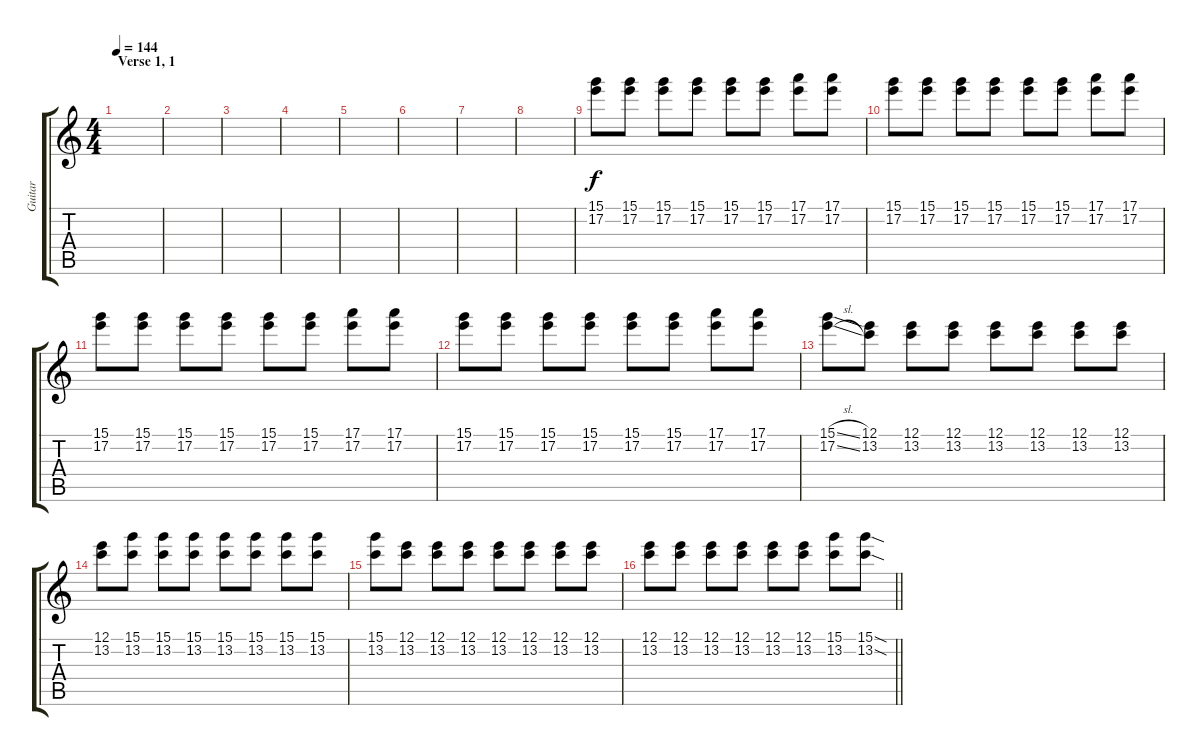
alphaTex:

\track ("Guitar" "Guitar") {instrument overdrivenguitar}
\staff {score tabs}
\tuning (E4 B3 G3 D3 A2 E2) {hide}
\ts (4 4)
\section ("" "Verse 1, 1")
\tempo 144
\clef g2
\ks c
|
|
|
|
|
|
|
|
(15.1 17.2).8{volume 7} (15.1 17.2).8 (15.1 17.2).8 (15.1 17.2).8 (15.1 17.2).8 (15.1 17.2).8 (17.1 17.2).8 (17.1 17.2).8 |
(15.1 17.2).8 (15.1 17.2).8 (15.1 17.2).8 (15.1 17.2).8 (15.1 17.2).8 (15.1 17.2).8 (17.1 17.2).8 (17.1 17.2).8 |
(15.1 17.2).8 (15.1 17.2).8 (15.1 17.2).8 (15.1 17.2).8 (15.1 17.2).8 (15.1 17.2).8 (17.1 17.2).8 (17.1 17.2).8 |
(15.1 17.2).8 (15.1 17.2).8 (15.1 17.2).8 (15.1 17.2).8 (15.1 17.2).8 (15.1 17.2).8 (17.1 17.2).8 (17.1 17.2).8 |
(15.1{sl} 17.2{sl}).8 (12.1 13.2).8 (12.1 13.2).8 (12.1 13.2).8 (12.1 13.2).8 (12.1 13.2).8 (12.1 13.2).8 (12.1 13.2).8 |
(12.1 13.2).8 (15.1 13.2).8 (15.1 13.2).8 (15.1 13.2).8 (15.1 13.2).8 (15.1 13.2).8 (15.1 13.2).8 (15.1 13.2).8 |
(15.1 13.2).8 (12.1 13.2).8 (12.1 13.2).8 (12.1 13.2).8 (12.1 13.2).8 (12.1 13.2).8 (12.1 13.2).8 (12.1 13.2).8 |
\barLineRight lightlight
(12.1 13.2).8 (12.1 13.2).8 (12.1 13.2).8 (12.1 13.2).8 (12.1 13.2).8 (12.1 13.2).8 (15.1 13.2).8 (15.1{sod} 13.2{sod}).8
